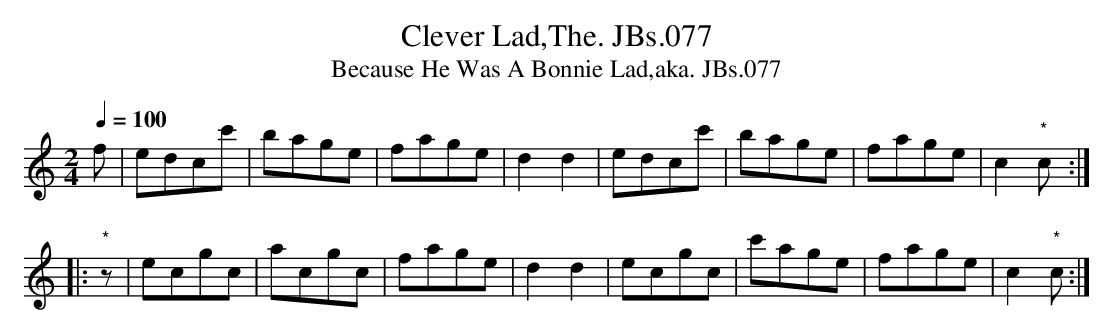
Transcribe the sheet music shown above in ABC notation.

X:1
T:Clever Lad,The. JBs.077
T:Because He Was A Bonnie Lad,aka. JBs.077
M:2/4
L:1/8
Q:1/4=100
K:C major
f|edcc'|bage|fage|d2d2|edcc'|bage|fage|c2"*"c:|!
|:"*"z|ecgc|acgc|fage|d2d2|ecgc|c'age|fage|c2"*"c:|
